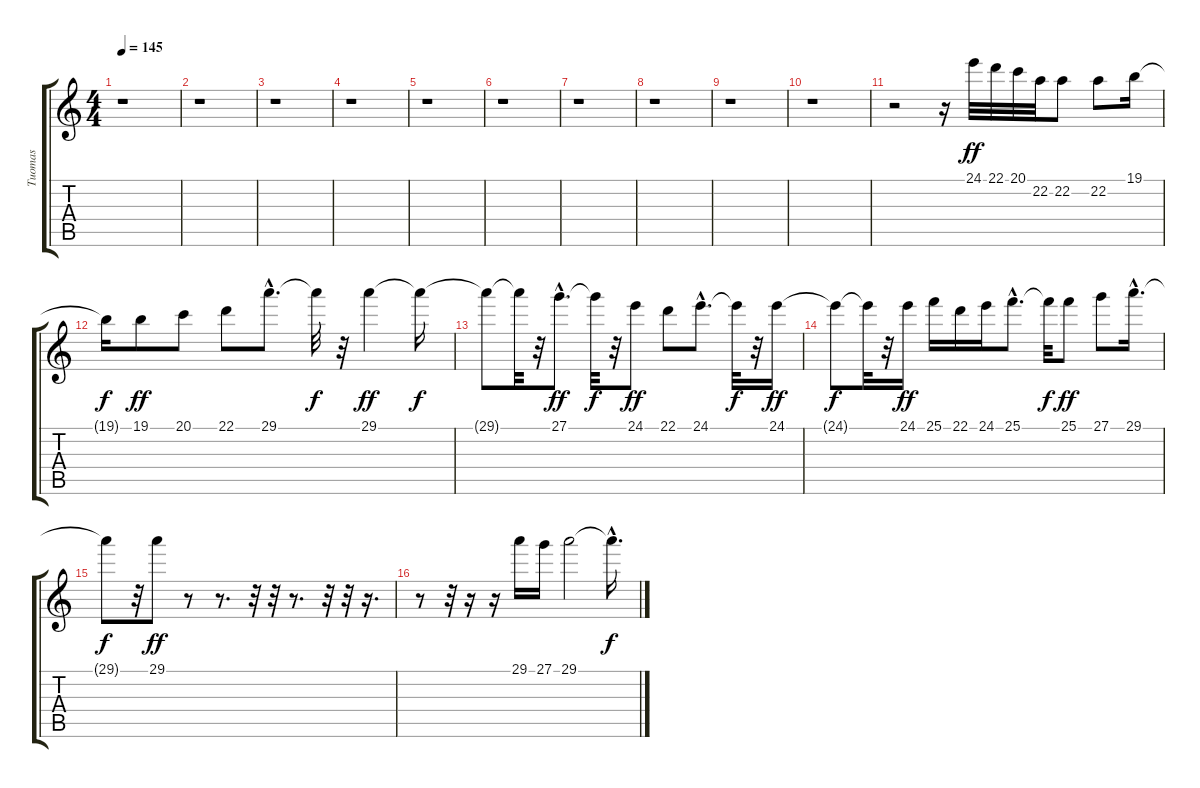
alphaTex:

\track ("Tuomas" "Tuomas") {instrument acousticgrandpiano}
\staff {score tabs}
\tuning (E4 B3 G3 D3 A2 E2) {hide}
\ts (4 4)
\tempo 145
\clef g2
\ks c
r.1{dy fff} |
r.1 |
r.1 |
r.1 |
r.1 |
r.1 |
r.1 |
r.1 |
r.1 |
r.1 |
r.2 r.16 24.1.32{dy ff volume 15 instrument acousticgrandpiano} 22.1.32 20.1.32 22.2.32 22.2.8 22.2.8 19.1.16 |
19.1{t}.16{dy f} 19.1.8{dy ff} 20.1.8 22.1.8 29.1{hac}.8{d} 29.1{t}.32{dy f} r.32 29.1.4{dy ff} 29.1{t}.16{dy f} |
29.1{t}.8 29.1{t}.32 r.32 27.1{hac}.8{d dy ff} 27.1{t}.32{dy f} r.32 24.1.8{dy ff} 22.1.8 24.1{hac}.8{d} 24.1{t}.32{dy f} r.32 24.1.16{dy ff} |
24.1{t}.8{dy f} 24.1{t}.32 r.32 24.1.16{dy ff} 25.1.16 22.1.16 24.1.16 25.1{hac}.8{d} 25.1{t}.32{dy f} 25.1.8{dy ff} 27.1.8 29.1{hac}.16{d} |
29.1{t}.8{dy f} r.32 29.1.8{dy ff} r.8 r.8{d} r.32 r.32 r.8{d} r.32 r.32 r.16{d} |
r.8 r.32 r.16 r.16 29.1.16 27.1.16 29.1.2 29.1{hac t}.16{d dy f}
